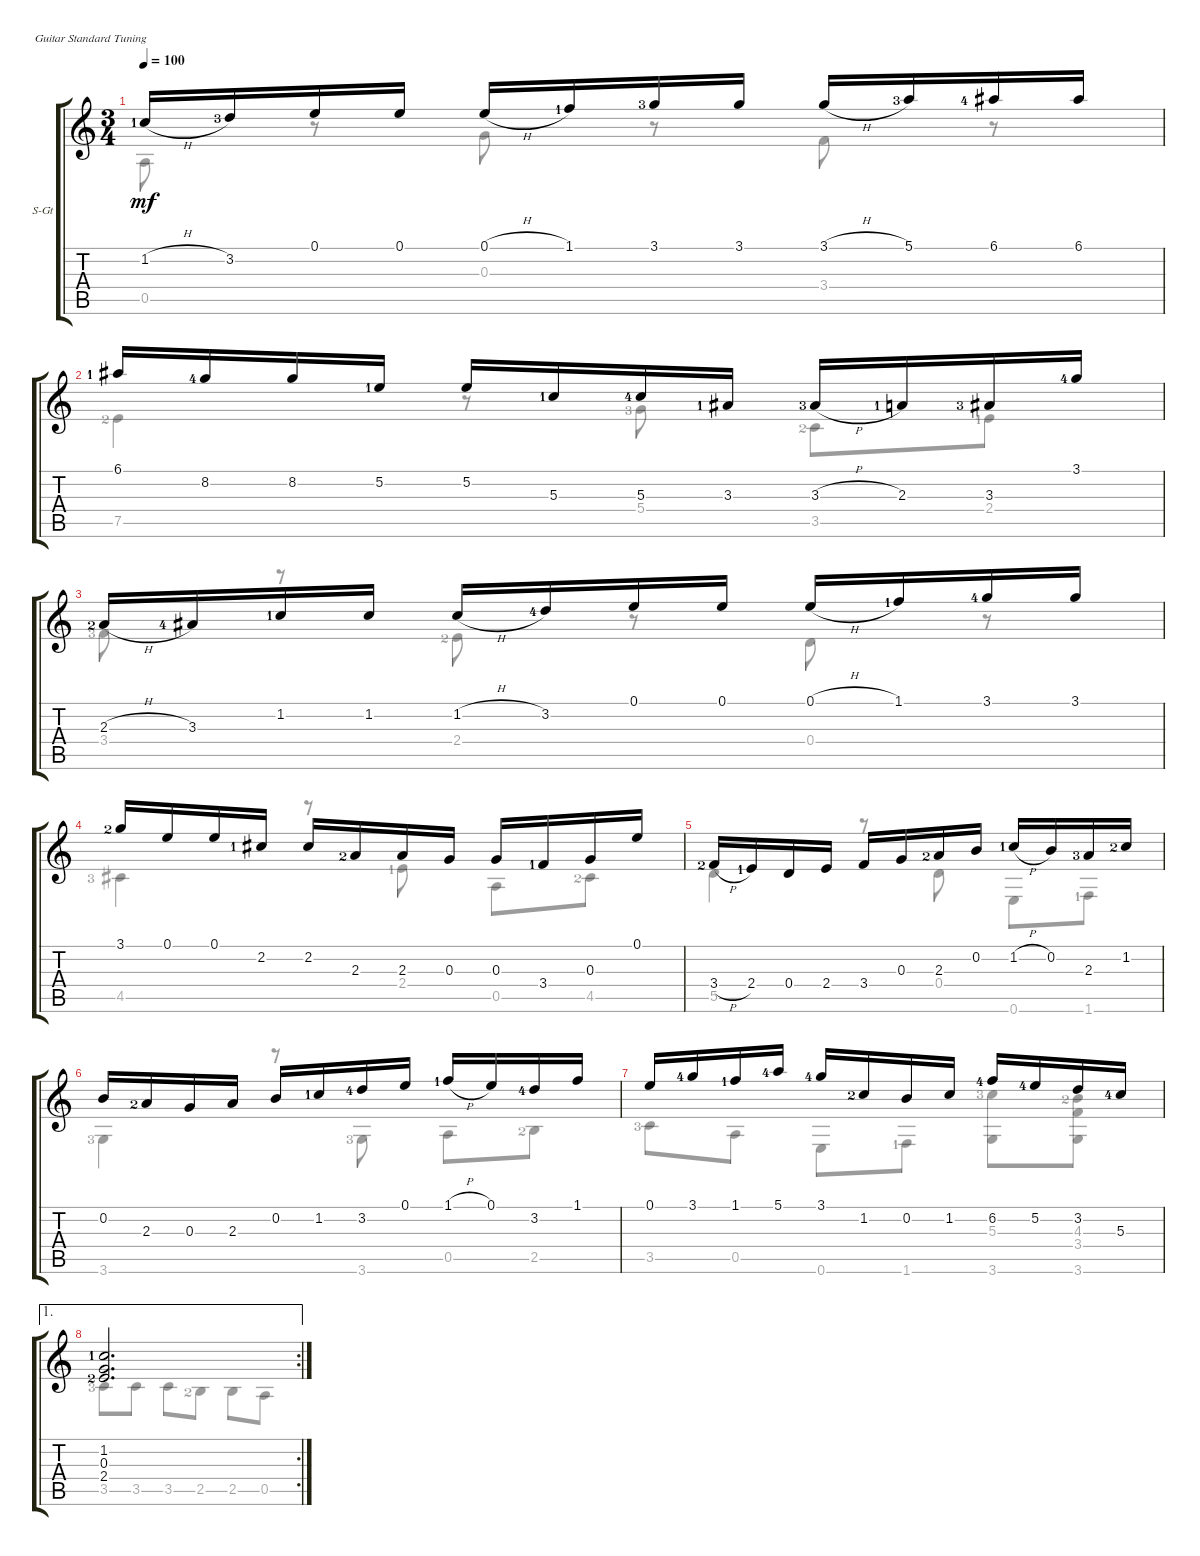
\defaultSystemsLayout 4
\bracketExtendMode groupsimilarinstruments
\firstSystemTrackNameOrientation horizontal
\otherSystemsTrackNameOrientation horizontal
\track ("Steel Guitar" "S-Gt") {instrument acousticguitarsteel}
\staff {score tabs}
\tuning (E4 B3 G3 D3 A2 E2)
\voice
\ts (3 4)
\tempo 100
\clef g2
\ks c
1.2{h lf 2}.16{dy mf} 3.2{lf 4}.16 0.1.16 0.1.16 0.1{h}.16 1.1{lf 2}.16 3.1{lf 4}.16 3.1.16 3.1{h}.16 5.1{lf 4}.16 6.1{lf 5}.16 6.1.16 |
6.1{lf 2}.16 8.2{lf 5}.16 8.2.16 5.2{lf 2}.16 5.2.16 5.3{lf 2}.16 5.3{lf 5}.16 3.3{lf 2}.16 3.3{h lf 4}.16 2.3{lf 2}.16 3.3{lf 4}.16 3.1{lf 5}.16 |
2.3{h lf 3}.16 3.3{lf 5}.16 1.2{lf 2}.16 1.2.16 1.2{h}.16 3.2{lf 5}.16 0.1.16 0.1.16 0.1{h}.16 1.1{lf 2}.16 3.1{lf 5}.16 3.1.16 |
3.1{lf 3}.16 0.1.16 0.1.16 2.2{lf 2}.16 2.2.16 2.3{lf 3}.16 2.3.16 0.3.16 0.3.16 3.4{lf 2}.16 0.3.16 0.1.16 |
3.4{h lf 3}.16 2.4{lf 2}.16 0.4.16 2.4.16 3.4.16 0.3.16 2.3{lf 3}.16 0.2.16 1.2{h lf 2}.16 0.2.16 2.3{lf 4}.16 1.2{lf 3}.16 |
0.2.16 2.3{lf 3}.16 0.3.16 2.3.16 0.2.16 1.2{lf 2}.16 3.2{lf 5}.16 0.1.16 1.1{h lf 2}.16 0.1.16 3.2{lf 5}.16 1.1.16 |
0.1.16 3.1{lf 5}.16 1.1{lf 2}.16 5.1{lf 5}.16 3.1{lf 5}.16 1.2{lf 3}.16 0.2.16 1.2.16 6.2{lf 5}.16 5.2{lf 5}.16 3.2.16 5.3{lf 5}.16 |
\ae 1
\rc 2
(1.2{lf 2} 0.3 2.4{lf 3}).2{d}
\voice
\clef g2
\ottava regular
\simile none
\ks c
0.5.8{dy mf} r.8 0.3.8 r.8 3.4.8 r.8 |
7.5{lf 3}.4 r.8 5.4{lf 4}.8 3.5{lf 3}.8 2.4{lf 2}.8 |
3.4{lf 4}.8 r.8 2.4{lf 3}.8 r.8 0.4.8 r.8 |
4.5{lf 4}.4 r.8 2.4{lf 2}.8 0.5.8 4.5{lf 3}.8 |
5.5.4 r.8 0.4.8 0.6.8 1.6{lf 2}.8 |
3.6{lf 4}.4 r.8 3.6{lf 4}.8 0.5.8 2.5{lf 3}.8 |
3.5{lf 4}.8 0.5.8 0.6.8 1.6{lf 2}.8 (3.6 5.3{lf 4}).8 (3.6 4.3{lf 3} 3.4).8 |
3.5{lf 4}.8 3.5.8 3.5.8 2.5{lf 3}.8 2.5.8 0.5.8
